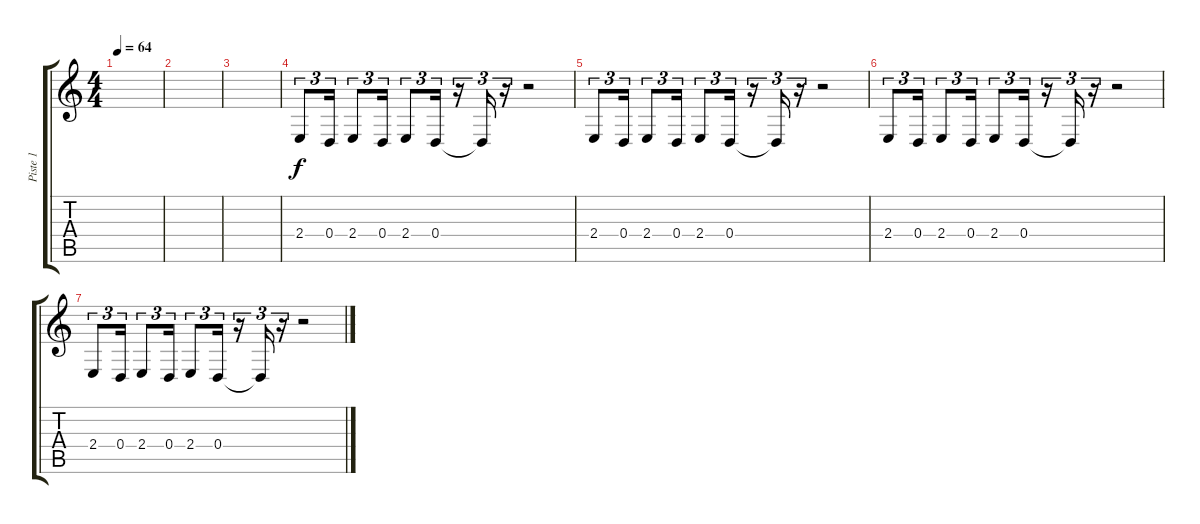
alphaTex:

\track ("Piste 1" "Piste 1") {instrument lead1square}
\staff {score tabs}
\tuning (E4 B3 G3 D3 A2 E2) {hide}
\ts (4 4)
\tempo 64
\clef g2
\ks c
|
|
|
2.4.8{tu (3 2)} 0.4.16{tu (3 2)} 2.4.8{tu (3 2)} 0.4.16{tu (3 2)} 2.4.8{tu (3 2)} 0.4.16{tu (3 2)} r.16{tu (3 2)} 0.4{t}.16{tu (3 2)} r.16{tu (3 2)} r.2 |
2.4.8{tu (3 2)} 0.4.16{tu (3 2)} 2.4.8{tu (3 2)} 0.4.16{tu (3 2)} 2.4.8{tu (3 2)} 0.4.16{tu (3 2)} r.16{tu (3 2)} 0.4{t}.16{tu (3 2)} r.16{tu (3 2)} r.2 |
2.4.8{tu (3 2)} 0.4.16{tu (3 2)} 2.4.8{tu (3 2)} 0.4.16{tu (3 2)} 2.4.8{tu (3 2)} 0.4.16{tu (3 2)} r.16{tu (3 2)} 0.4{t}.16{tu (3 2)} r.16{tu (3 2)} r.2 |
2.4.8{tu (3 2)} 0.4.16{tu (3 2)} 2.4.8{tu (3 2)} 0.4.16{tu (3 2)} 2.4.8{tu (3 2)} 0.4.16{tu (3 2)} r.16{tu (3 2)} 0.4{t}.16{tu (3 2)} r.16{tu (3 2)} r.2
